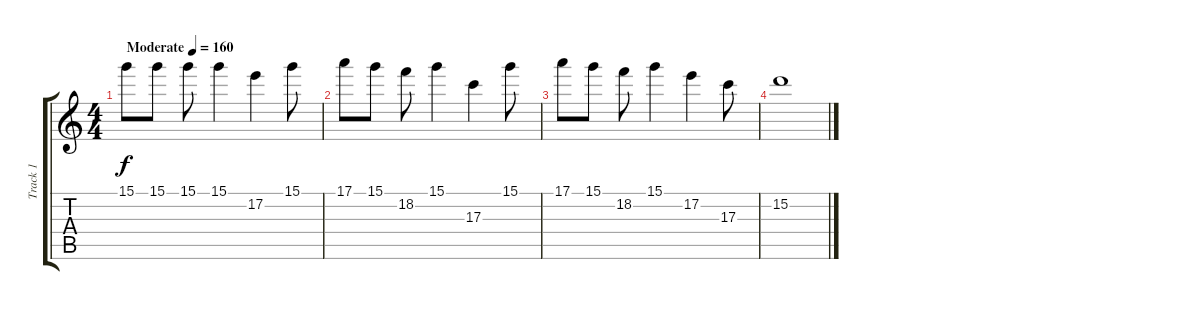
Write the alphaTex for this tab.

\track ("Track 1" "Track 1") {instrument acousticguitarsteel}
\staff {score tabs}
\tuning (E4 B3 G3 D3 A2 E2) {hide}
\ts (4 4)
\tempo (160 "Moderate")
\clef g2
\ks c
15.1.8{dy f instrument acousticguitarsteel} 15.1.8 15.1.8 15.1.4 17.2.4 15.1.8 |
17.1.8 15.1.8 18.2.8 15.1.4 17.3.4 15.1.8 |
17.1.8 15.1.8 18.2.8 15.1.4 17.2.4 17.3.8 |
15.2.1
